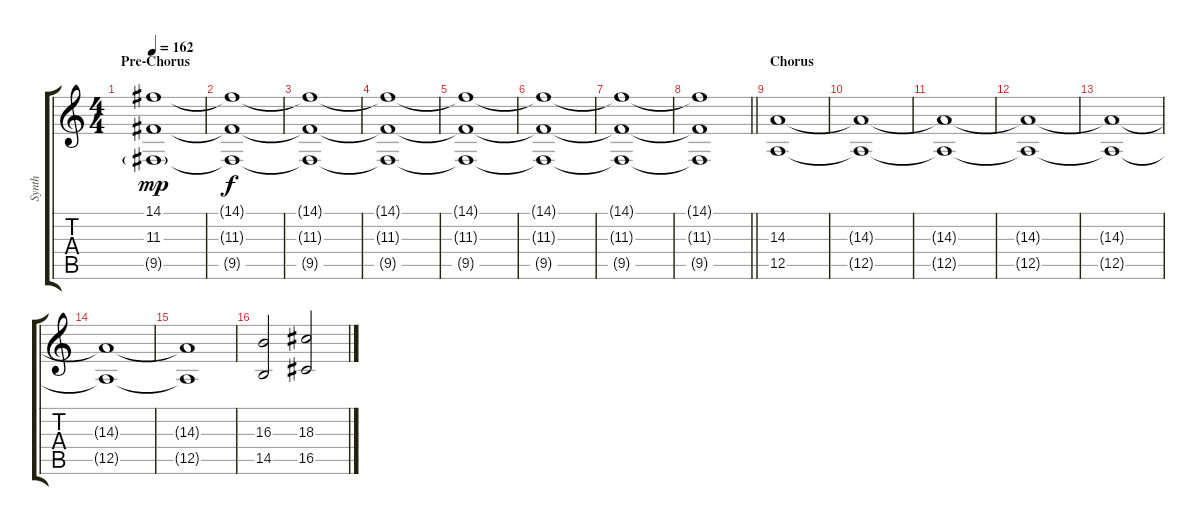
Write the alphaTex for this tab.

\track ("Synth" "Synth") {instrument synthstrings1}
\staff {score tabs}
\tuning (E4 B3 G3 D3 A2 E2) {hide}
\ts (4 4)
\section ("" "Pre-Chorus")
\tempo 162
\clef g2
\ks c
(14.1 11.3 9.5{g}).1{dy mp volume 8} |
(14.1{t} 11.3{t} 9.5{t}).1{dy f} |
(14.1{t} 11.3{t} 9.5{t}).1 |
(14.1{t} 11.3{t} 9.5{t}).1 |
(14.1{t} 11.3{t} 9.5{t}).1 |
(14.1{t} 11.3{t} 9.5{t}).1 |
(14.1{t} 11.3{t} 9.5{t}).1 |
\barLineRight lightlight
(14.1{t} 11.3{t} 9.5{t}).1 |
\section ("" "Chorus")
(14.3 12.5).1 |
(14.3{t} 12.5{t}).1 |
(14.3{t} 12.5{t}).1 |
(14.3{t} 12.5{t}).1 |
(14.3{t} 12.5{t}).1 |
(14.3{t} 12.5{t}).1 |
(14.3{t} 12.5{t}).1 |
(16.3 14.5).2 (18.3 16.5).2
